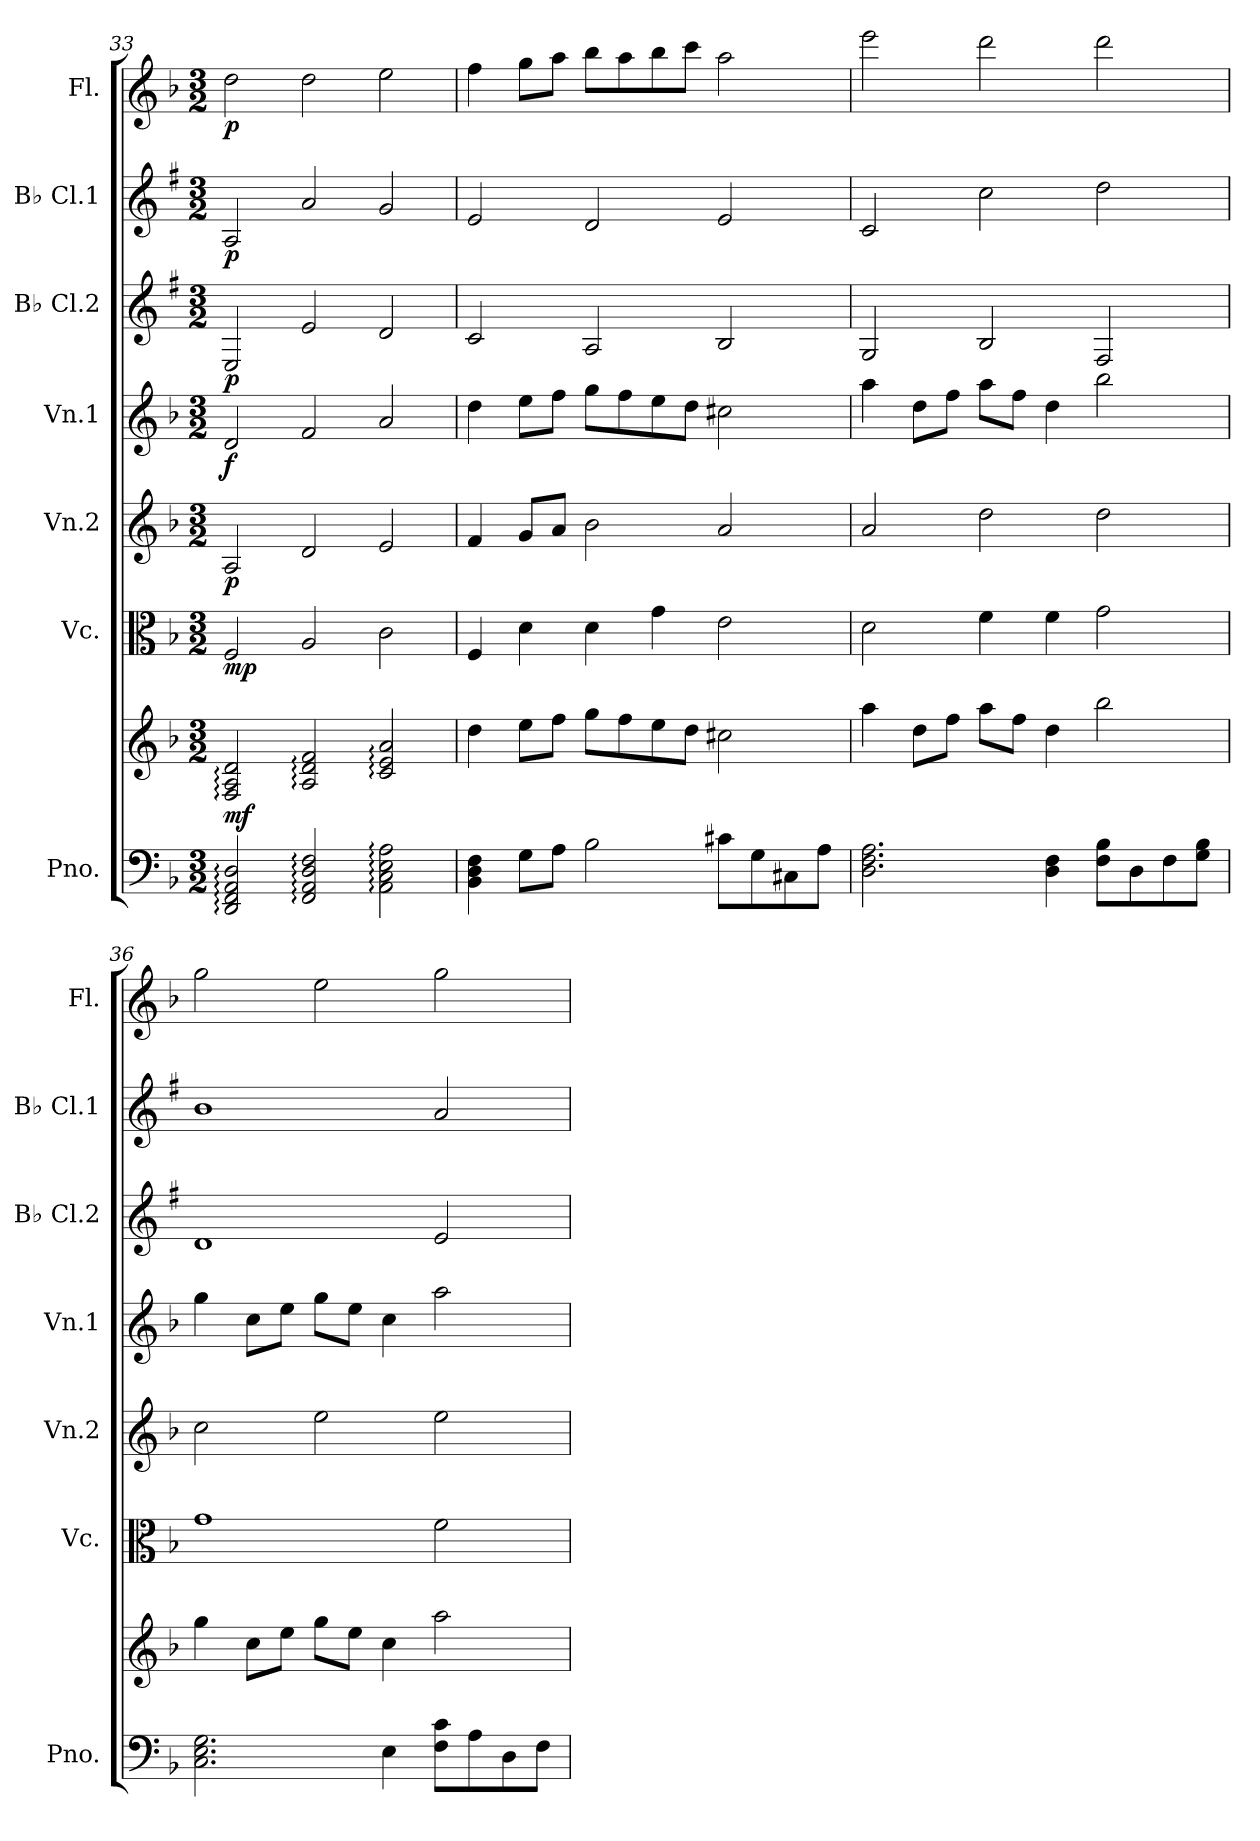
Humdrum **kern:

**kern	**kern	**dynam	**kern	**dynam	**kern	**dynam	**kern	**dynam	**kern	**dynam	**kern	**dynam	**kern	**dynam
*part7	*part7	*part7	*part6	*part6	*part5	*part5	*part4	*part4	*part3	*part3	*part2	*part2	*part1	*part1
*staff8	*staff7	*staff7/8	*staff6	*staff6	*staff5	*staff5	*staff4	*staff4	*staff3	*staff3	*staff2	*staff2	*staff1	*staff1
*I"Pno.	*	*	*I"Vc.	*	*I"Vn.2	*	*I"Vn.1	*	*I"B♭ Cl.2	*	*I"B♭ Cl.1	*	*I"Fl.	*
*I'Pno.	*	*	*I'Vc.	*	*I'Vn.2	*	*I'Vn.1	*	*I'B♭ Cl.2	*	*I'B♭ Cl.1	*	*I'Fl.	*
*clefF4	*clefG2	*	*clefC3	*	*clefG2	*	*clefG2	*	*clefG2	*	*clefG2	*	*clefG2	*
*	*	*	*	*	*	*	*	*	*ITrd1c2	*	*ITrd1c2	*	*	*
*k[b-]	*k[b-]	*	*k[b-]	*	*k[b-]	*	*k[b-]	*	*k[b-]	*	*k[b-]	*	*k[b-]	*
*M3/2	*M3/2	*	*M3/2	*	*M3/2	*	*M3/2	*	*M3/2	*	*M3/2	*	*M3/2	*
=33	=33	=33	=33	=33	=33	=33	=33	=33	=33	=33	=33	=33	=33	=33
!	!	!LO:DY:b	!	!LO:DY:b	!	!LO:DY:b	!	!LO:DY:b	!	!LO:DY:b	!	!LO:DY:b	!	!LO:DY:b
2DD/: 2FF/: 2AA/: 2D/:	2F/: 2A/: 2d/:	mf	2F/	mp	2A/	p	2d/	f	2D/	p	2G/	p	2dd\	p
2FF/: 2AA/: 2D/: 2F/:	2A/: 2d/: 2f/:	.	2A/	.	2d/	.	2f/	.	2d/	.	2g/	.	2dd\	.
2AA\: 2C\: 2E\: 2A\:	2c/: 2e/: 2a/:	.	2c\	.	2e/	.	2a/	.	2c/	.	2f/	.	2ee\	.
=34	=34	=34	=34	=34	=34	=34	=34	=34	=34	=34	=34	=34	=34	=34
4BB-\ 4D\ 4F\	4dd\	.	4F/	.	4f/	.	4dd\	.	2B-/	.	2d/	.	4ff\	.
8G\L	8ee\L	.	4d\	.	8g/L	.	8ee\L	.	.	.	.	.	8gg\L	.
8A\J	8ff\J	.	.	.	8a/J	.	8ff\J	.	.	.	.	.	8aa\J	.
2B-\	8gg\L	.	4d\	.	2b-\	.	8gg\L	.	2G/	.	2c/	.	8bb-\L	.
.	8ff\	.	.	.	.	.	8ff\	.	.	.	.	.	8aa\	.
.	8ee\	.	4g\	.	.	.	8ee\	.	.	.	.	.	8bb-\	.
.	8dd\J	.	.	.	.	.	8dd\J	.	.	.	.	.	8ccc\J	.
8c#X\L	2cc#X\	.	2e\	.	2a/	.	2cc#X\	.	2A/	.	2d/	.	2aa\	.
8G\	.	.	.	.	.	.	.	.	.	.	.	.	.	.
8C#X\	.	.	.	.	.	.	.	.	.	.	.	.	.	.
8A\J	.	.	.	.	.	.	.	.	.	.	.	.	.	.
!!LO:PB:g=z
=35	=35	=35	=35	=35	=35	=35	=35	=35	=35	=35	=35	=35	=35	=35
2.D\ 2.F\ 2.A\	4aa\	.	2d\	.	2a/	.	4aa\	.	2F/	.	2B-/	.	2eee\	.
.	8dd\L	.	.	.	.	.	8dd\L	.	.	.	.	.	.	.
.	8ff\J	.	.	.	.	.	8ff\J	.	.	.	.	.	.	.
.	8aa\L	.	4f\	.	2dd\	.	8aa\L	.	2A/	.	2b-\	.	2ddd\	.
.	8ff\J	.	.	.	.	.	8ff\J	.	.	.	.	.	.	.
4D\ 4F\	4dd\	.	4f\	.	.	.	4dd\	.	.	.	.	.	.	.
8F\ 8B-\L	2bb-\	.	2g\	.	2dd\	.	2bb-\	.	2E/	.	2cc\	.	2ddd\	.
8D\	.	.	.	.	.	.	.	.	.	.	.	.	.	.
8F\	.	.	.	.	.	.	.	.	.	.	.	.	.	.
8G\ 8B-\J	.	.	.	.	.	.	.	.	.	.	.	.	.	.
=36	=36	=36	=36	=36	=36	=36	=36	=36	=36	=36	=36	=36	=36	=36
2.C\ 2.E\ 2.G\	4gg\	.	1g	.	2cc\	.	4gg\	.	1c	.	1a	.	2gg\	.
.	8cc\L	.	.	.	.	.	8cc\L	.	.	.	.	.	.	.
.	8ee\J	.	.	.	.	.	8ee\J	.	.	.	.	.	.	.
.	8gg\L	.	.	.	2ee\	.	8gg\L	.	.	.	.	.	2ee\	.
.	8ee\J	.	.	.	.	.	8ee\J	.	.	.	.	.	.	.
4E\	4cc\	.	.	.	.	.	4cc\	.	.	.	.	.	.	.
8F\ 8c\L	2aa\	.	2f\	.	2ee\	.	2aa\	.	2d/	.	2g/	.	2gg\	.
8A\	.	.	.	.	.	.	.	.	.	.	.	.	.	.
8D\	.	.	.	.	.	.	.	.	.	.	.	.	.	.
8F\J	.	.	.	.	.	.	.	.	.	.	.	.	.	.
=	=	=	=	=	=	=	=	=	=	=	=	=	=	=
*-	*-	*-	*-	*-	*-	*-	*-	*-	*-	*-	*-	*-	*-	*-
